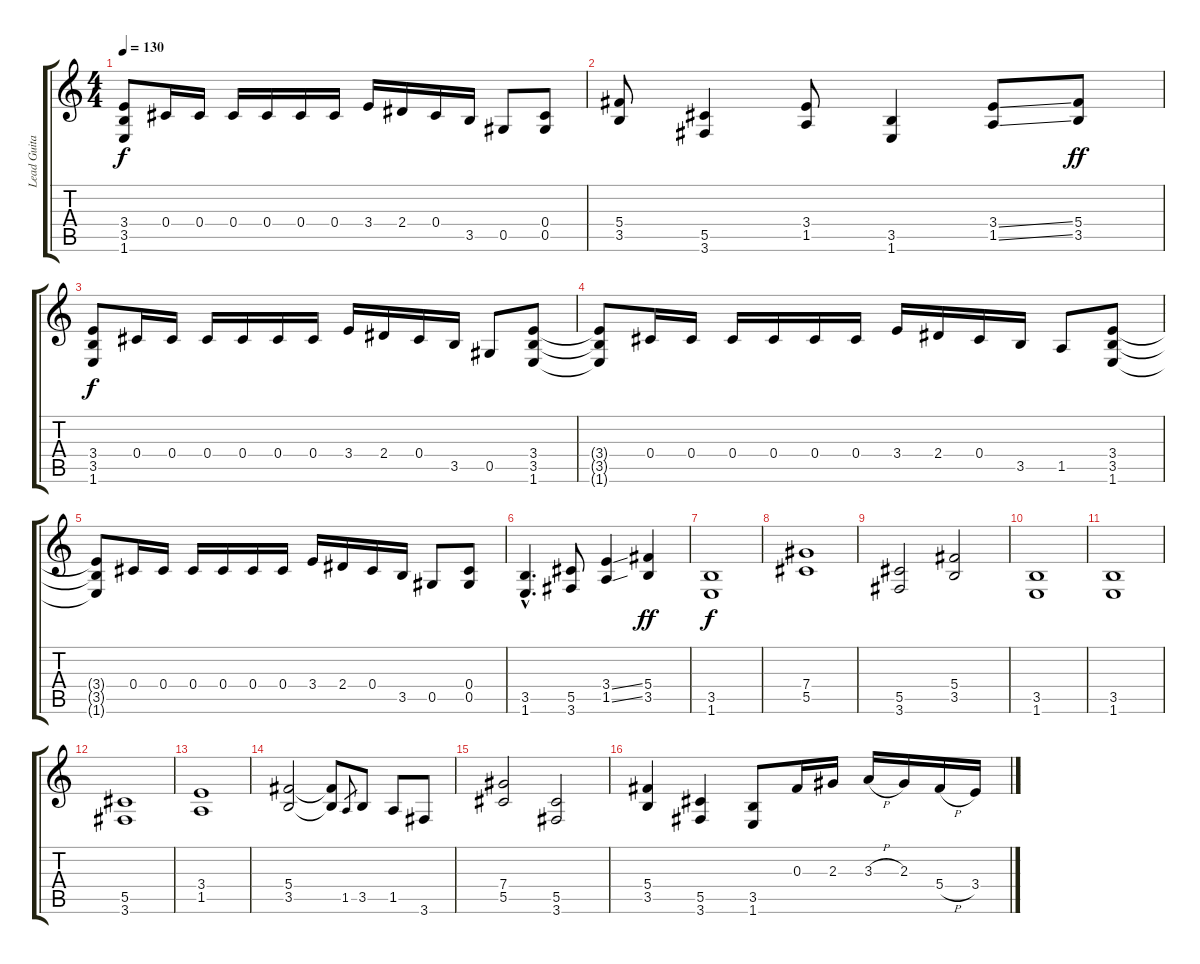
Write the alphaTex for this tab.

\track ("Lead Guitar I" "Lead Guita") {instrument distortionguitar}
\staff {score tabs}
\tuning (Eb4 Bb3 Gb3 Db3 Ab2 Eb2) {hide}
\ts (4 4)
\tempo 130
\clef g2
\ks c
(3.4{t} 3.5{t} 1.6{t}).8{dy f} 0.4.16 0.4.16 0.4.16 0.4.16 0.4.16 0.4.16 3.4.16 2.4.16 0.4.16 3.5.16 0.5.8 (0.4 0.5).8 |
(5.4 3.5).8 (5.5 3.6).4 (3.4 1.5).8 (3.5 1.6).4 (3.4{ss} 1.5{ss}).8 (5.4 3.5).8{dy ff} |
(3.4 3.5 1.6).8{dy f} 0.4.16 0.4.16 0.4.16 0.4.16 0.4.16 0.4.16 3.4.16 2.4.16 0.4.16 3.5.16 0.5.8 (3.4 3.5 1.6).8 |
(3.4{t} 3.5{t} 1.6{t}).8 0.4.16 0.4.16 0.4.16 0.4.16 0.4.16 0.4.16 3.4.16 2.4.16 0.4.16 3.5.16 1.5.8 (3.4 3.5 1.6).8 |
(3.4{t} 3.5{t} 1.6{t}).8 0.4.16 0.4.16 0.4.16 0.4.16 0.4.16 0.4.16 3.4.16 2.4.16 0.4.16 3.5.16 0.5.8 (0.4 0.5).8 |
(3.5{hac} 1.6{hac}).4{d} (5.5 3.6).8 (3.4{ss} 1.5{ss}).4 (5.4 3.5).4{dy ff} |
(3.5 1.6).1{dy f} |
(7.4 5.5).1 |
(5.5 3.6).2 (5.4 3.5).2 |
(3.5 1.6).1 |
(3.5 1.6).1 |
(5.5 3.6).1 |
(3.4 1.5).1 |
(5.4 3.5).2 (5.4{t} 3.5{t}).8 1.5.8{gr} 3.5.8 1.5.8 3.6.8 |
(7.4 5.5).2 (5.5 3.6).2 |
(5.4 3.5).4 (5.5 3.6).4 (3.5 1.6).8 0.3.16 2.3.16 3.3{h}.16 2.3.16 5.4{h}.16 3.4.16
